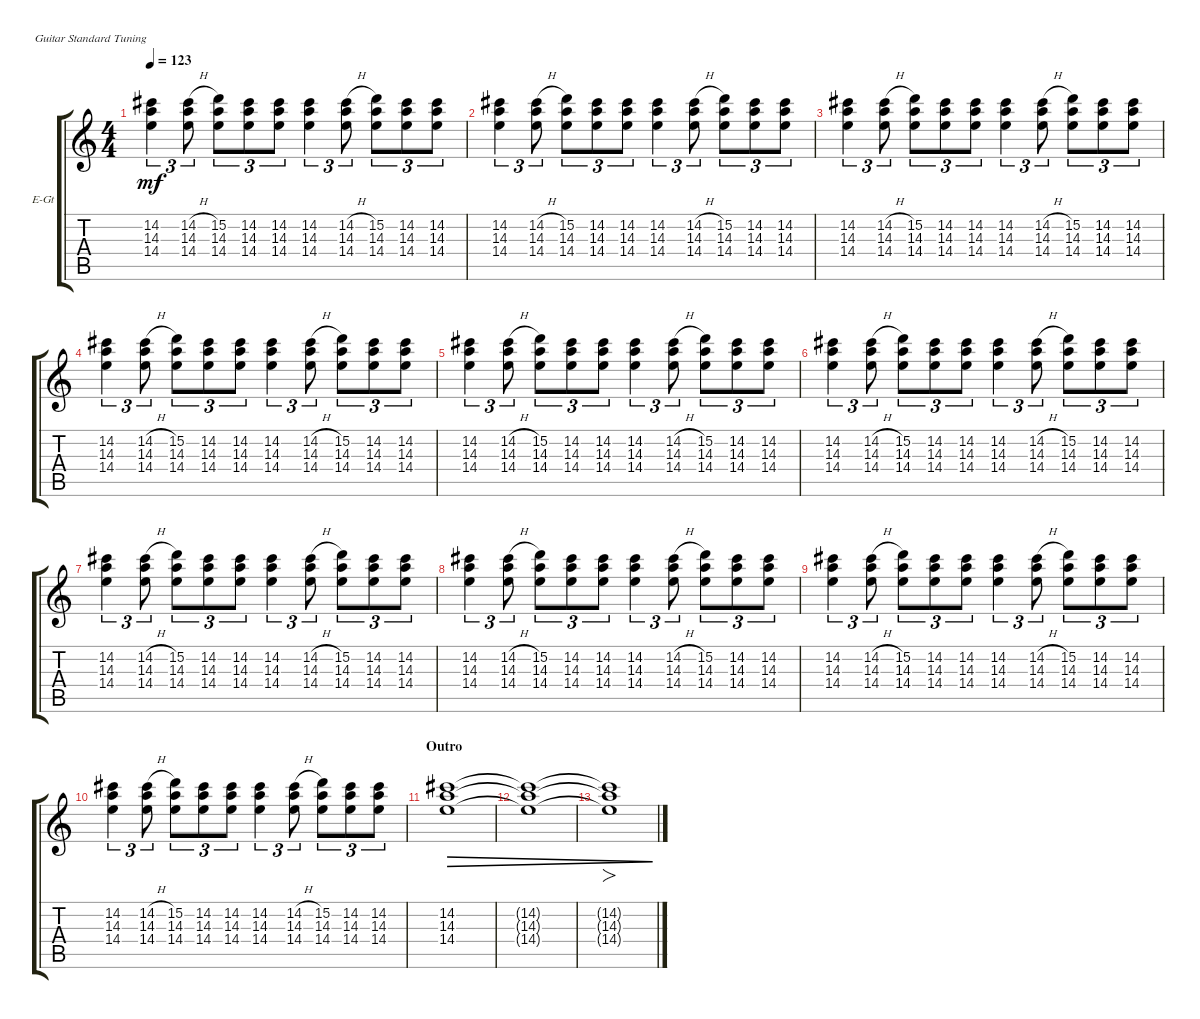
\defaultSystemsLayout 4
\bracketExtendMode groupsimilarinstruments
\firstSystemTrackNameOrientation horizontal
\otherSystemsTrackNameOrientation horizontal
\track ("Electric Guitar 2" "E-Gt") {multiBarRest instrument overdrivenguitar}
\staff {score tabs}
\tuning (E4 B3 G3 D3 A2 E2)
\ts (4 4)
\tempo 123
\clef g2
\ks c
(14.2 14.3 14.4).4{tu (3 2) dy mf} (14.2{h} 14.4 14.3).8{tu (3 2)} (15.2 14.4 14.3).8{tu (3 2)} (14.2 14.4 14.3).8{tu (3 2)} (14.2 14.4 14.3).8{tu (3 2)} (14.2 14.3 14.4).4{tu (3 2)} (14.2{h} 14.4 14.3).8{tu (3 2)} (15.2 14.4 14.3).8{tu (3 2)} (14.2 14.4 14.3).8{tu (3 2)} (14.2 14.4 14.3).8{tu (3 2)} |
(14.2 14.3 14.4).4{tu (3 2)} (14.2{h} 14.4 14.3).8{tu (3 2)} (15.2 14.4 14.3).8{tu (3 2)} (14.2 14.4 14.3).8{tu (3 2)} (14.2 14.4 14.3).8{tu (3 2)} (14.2 14.3 14.4).4{tu (3 2)} (14.2{h} 14.4 14.3).8{tu (3 2)} (15.2 14.4 14.3).8{tu (3 2)} (14.2 14.4 14.3).8{tu (3 2)} (14.2 14.4 14.3).8{tu (3 2)} |
(14.2 14.3 14.4).4{tu (3 2)} (14.2{h} 14.4 14.3).8{tu (3 2)} (15.2 14.4 14.3).8{tu (3 2)} (14.2 14.4 14.3).8{tu (3 2)} (14.2 14.4 14.3).8{tu (3 2)} (14.2 14.3 14.4).4{tu (3 2)} (14.2{h} 14.4 14.3).8{tu (3 2)} (15.2 14.4 14.3).8{tu (3 2)} (14.2 14.4 14.3).8{tu (3 2)} (14.2 14.4 14.3).8{tu (3 2)} |
(14.2 14.3 14.4).4{tu (3 2)} (14.2{h} 14.4 14.3).8{tu (3 2)} (15.2 14.4 14.3).8{tu (3 2)} (14.2 14.4 14.3).8{tu (3 2)} (14.2 14.4 14.3).8{tu (3 2)} (14.2 14.3 14.4).4{tu (3 2)} (14.2{h} 14.4 14.3).8{tu (3 2)} (15.2 14.4 14.3).8{tu (3 2)} (14.2 14.4 14.3).8{tu (3 2)} (14.2 14.4 14.3).8{tu (3 2)} |
(14.2 14.3 14.4).4{tu (3 2)} (14.2{h} 14.4 14.3).8{tu (3 2)} (15.2 14.4 14.3).8{tu (3 2)} (14.2 14.4 14.3).8{tu (3 2)} (14.2 14.4 14.3).8{tu (3 2)} (14.2 14.3 14.4).4{tu (3 2)} (14.2{h} 14.4 14.3).8{tu (3 2)} (15.2 14.4 14.3).8{tu (3 2)} (14.2 14.4 14.3).8{tu (3 2)} (14.2 14.4 14.3).8{tu (3 2)} |
(14.2 14.3 14.4).4{tu (3 2)} (14.2{h} 14.4 14.3).8{tu (3 2)} (15.2 14.4 14.3).8{tu (3 2)} (14.2 14.4 14.3).8{tu (3 2)} (14.2 14.4 14.3).8{tu (3 2)} (14.2 14.3 14.4).4{tu (3 2)} (14.2{h} 14.4 14.3).8{tu (3 2)} (15.2 14.4 14.3).8{tu (3 2)} (14.2 14.4 14.3).8{tu (3 2)} (14.2 14.4 14.3).8{tu (3 2)} |
(14.2 14.3 14.4).4{tu (3 2)} (14.2{h} 14.4 14.3).8{tu (3 2)} (15.2 14.4 14.3).8{tu (3 2)} (14.2 14.4 14.3).8{tu (3 2)} (14.2 14.4 14.3).8{tu (3 2)} (14.2 14.3 14.4).4{tu (3 2)} (14.2{h} 14.4 14.3).8{tu (3 2)} (15.2 14.4 14.3).8{tu (3 2)} (14.2 14.4 14.3).8{tu (3 2)} (14.2 14.4 14.3).8{tu (3 2)} |
(14.2 14.3 14.4).4{tu (3 2)} (14.2{h} 14.4 14.3).8{tu (3 2)} (15.2 14.4 14.3).8{tu (3 2)} (14.2 14.4 14.3).8{tu (3 2)} (14.2 14.4 14.3).8{tu (3 2)} (14.2 14.3 14.4).4{tu (3 2)} (14.2{h} 14.4 14.3).8{tu (3 2)} (15.2 14.4 14.3).8{tu (3 2)} (14.2 14.4 14.3).8{tu (3 2)} (14.2 14.4 14.3).8{tu (3 2)} |
(14.2 14.3 14.4).4{tu (3 2)} (14.2{h} 14.4 14.3).8{tu (3 2)} (15.2 14.4 14.3).8{tu (3 2)} (14.2 14.4 14.3).8{tu (3 2)} (14.2 14.4 14.3).8{tu (3 2)} (14.2 14.3 14.4).4{tu (3 2)} (14.2{h} 14.4 14.3).8{tu (3 2)} (15.2 14.4 14.3).8{tu (3 2)} (14.2 14.4 14.3).8{tu (3 2)} (14.2 14.4 14.3).8{tu (3 2)} |
(14.2 14.3 14.4).4{tu (3 2)} (14.2{h} 14.4 14.3).8{tu (3 2)} (15.2 14.4 14.3).8{tu (3 2)} (14.2 14.4 14.3).8{tu (3 2)} (14.2 14.4 14.3).8{tu (3 2)} (14.2 14.3 14.4).4{tu (3 2)} (14.2{h} 14.4 14.3).8{tu (3 2)} (15.2 14.4 14.3).8{tu (3 2)} (14.2 14.4 14.3).8{tu (3 2)} (14.2 14.4 14.3).8{tu (3 2)} |
\section ("" "Outro")
(14.2 14.3 14.4).1{dec} |
(14.4{t} 14.3{t} 14.2{t}).1{dec} |
(14.3{t} 14.4{t} 14.2{t}).1{fo dec}
